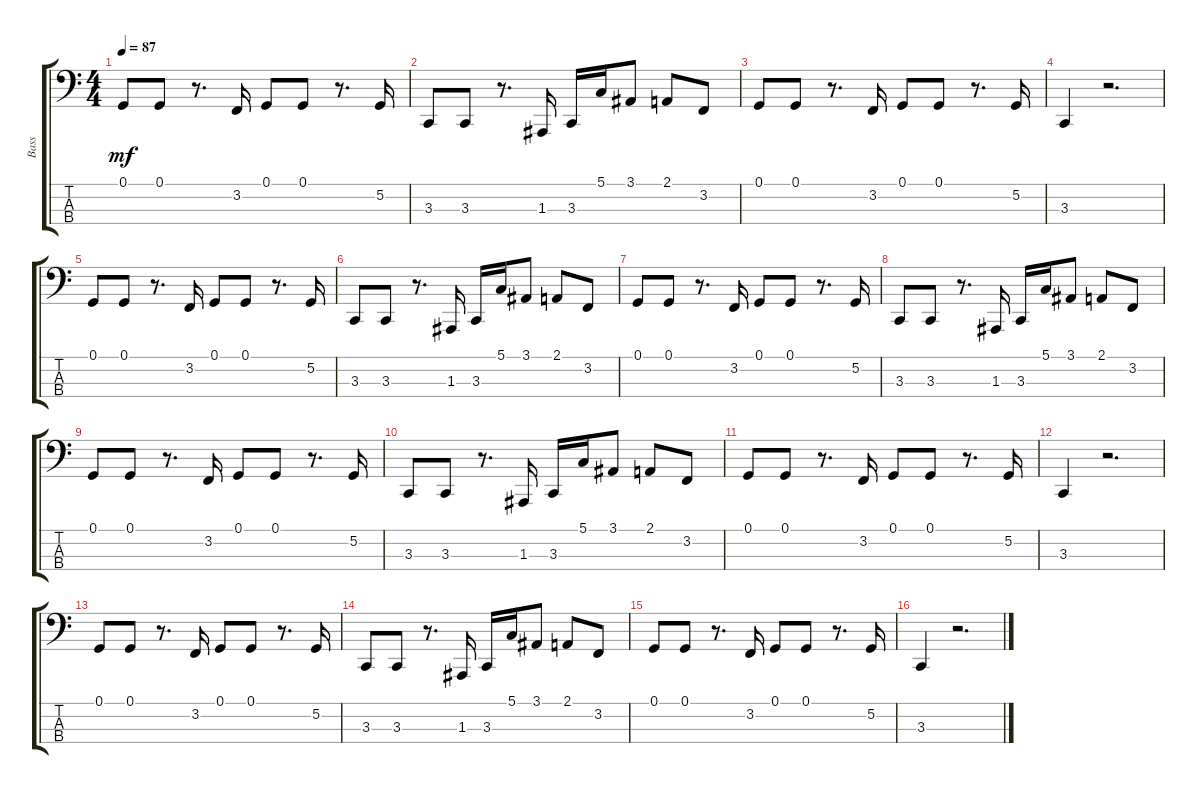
\track ("Bass" "Bass") {instrument choiraahs}
\staff {score tabs}
\tuning (G2 D2 A1 E1) {hide}
\ts (4 4)
\tempo 87
\clef f4
\ks aminor
0.1.8{dy mf} 0.1.8 r.8{d} 3.2.16 0.1.8 0.1.8 r.8{d} 5.2.16 |
3.3.8 3.3.8 r.8{d} 1.3.16 3.3.16 5.1.16 3.1.8 2.1.8 3.2.8 |
0.1.8 0.1.8 r.8{d} 3.2.16 0.1.8 0.1.8 r.8{d} 5.2.16 |
3.3.4 r.2{d} |
0.1.8 0.1.8 r.8{d} 3.2.16 0.1.8 0.1.8 r.8{d} 5.2.16 |
3.3.8 3.3.8 r.8{d} 1.3.16 3.3.16 5.1.16 3.1.8 2.1.8 3.2.8 |
0.1.8 0.1.8 r.8{d} 3.2.16 0.1.8 0.1.8 r.8{d} 5.2.16 |
3.3.8 3.3.8 r.8{d} 1.3.16 3.3.16 5.1.16 3.1.8 2.1.8 3.2.8 |
0.1.8 0.1.8 r.8{d} 3.2.16 0.1.8 0.1.8 r.8{d} 5.2.16 |
3.3.8 3.3.8 r.8{d} 1.3.16 3.3.16 5.1.16 3.1.8 2.1.8 3.2.8 |
0.1.8 0.1.8 r.8{d} 3.2.16 0.1.8 0.1.8 r.8{d} 5.2.16 |
3.3.4 r.2{d} |
0.1.8 0.1.8 r.8{d} 3.2.16 0.1.8 0.1.8 r.8{d} 5.2.16 |
3.3.8 3.3.8 r.8{d} 1.3.16 3.3.16 5.1.16 3.1.8 2.1.8 3.2.8 |
0.1.8 0.1.8 r.8{d} 3.2.16 0.1.8 0.1.8 r.8{d} 5.2.16 |
3.3.4 r.2{d}
